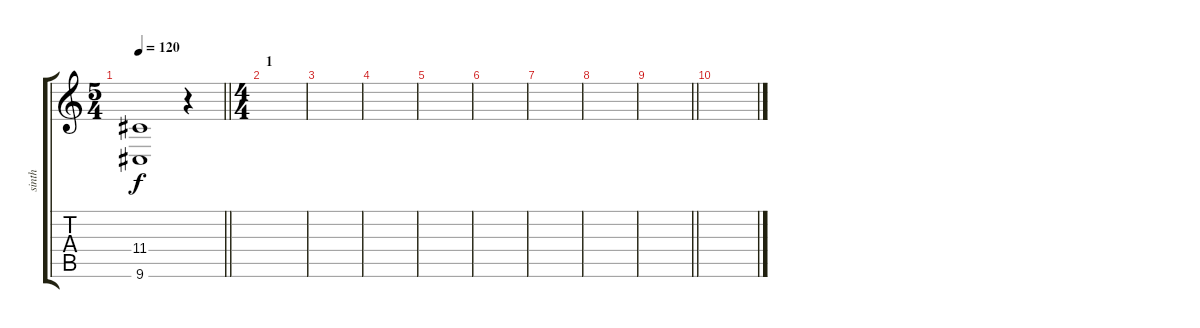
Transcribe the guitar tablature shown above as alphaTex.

\track ("sinth" "sinth") {instrument stringensemble1}
\staff {score tabs}
\tuning (E4 B3 G3 D3 A2 E2) {hide}
\ts (5 4)
\tempo 120
\clef g2
\barLineRight lightlight
\ks c
(11.4 9.6).1{dy f} r.4 |
\ts (4 4)
\section ("" "1")
|
|
|
|
|
|
|
\barLineRight lightlight
|
\section ("" "")
